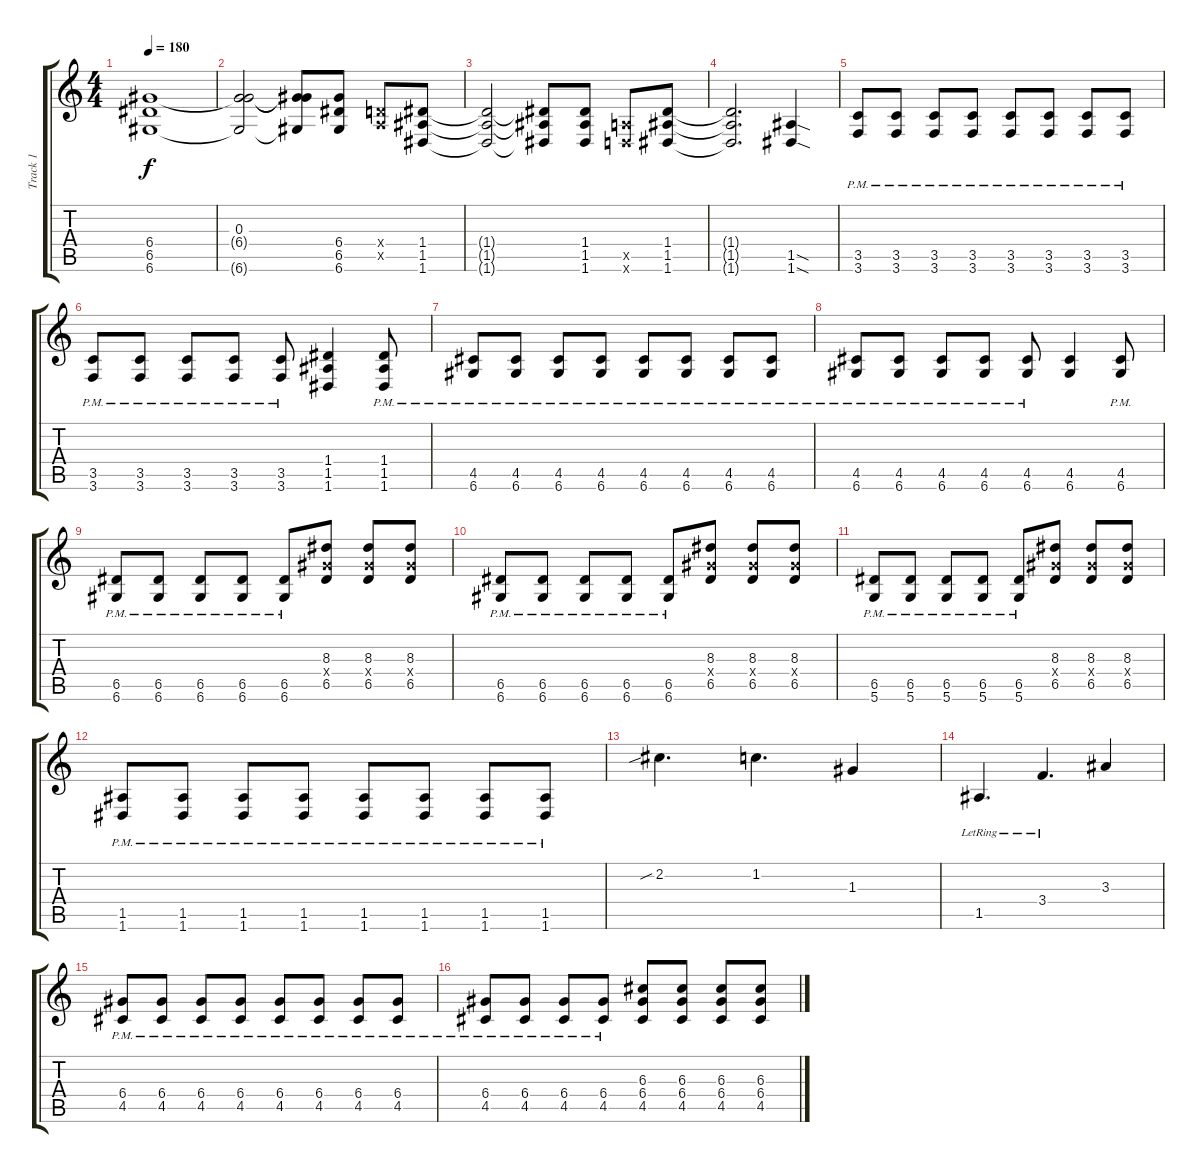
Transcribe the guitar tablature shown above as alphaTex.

\track ("Track 1" "Track 1") {instrument distortionguitar}
\staff {score tabs}
\tuning (E4 B3 G3 D3 A2 D2) {hide}
\ts (4 4)
\tempo 180
\clef g2
\ks c
(6.4{t} 6.5{t} 6.6{t}).1{dy f} |
(0.3 6.4{t} 6.6{t}).2 (0.3{t} 6.4{t} 6.6{t}).8 (6.4 6.5 6.6).8 (0.4{x} 0.5{x}).8 (1.4 1.5 1.6).8 |
(1.4{t} 1.5{t} 1.6{t}).2 (1.4{t} 1.5{t} 1.6{t}).8 (1.4 1.5 1.6).8 (0.5{x} 0.6{x}).8 (1.4 1.5 1.6).8 |
(1.4{t} 1.5{t} 1.6{t}).2{d} (1.5{sod} 1.6{sod}).4 |
(3.5{pm} 3.6{pm}).8 (3.5{pm} 3.6{pm}).8 (3.5{pm} 3.6{pm}).8 (3.5{pm} 3.6{pm}).8 (3.5{pm} 3.6{pm}).8 (3.5{pm} 3.6{pm}).8 (3.5{pm} 3.6{pm}).8 (3.5{pm} 3.6{pm}).8 |
(3.5{pm} 3.6{pm}).8 (3.5{pm} 3.6{pm}).8 (3.5{pm} 3.6{pm}).8 (3.5{pm} 3.6{pm}).8 (3.5{pm} 3.6{pm}).8 (1.4 1.5 1.6).4 (1.4 1.5{pm} 1.6{pm}).8 |
(4.5{pm} 6.6{pm}).8 (4.5{pm} 6.6{pm}).8 (4.5{pm} 6.6{pm}).8 (4.5{pm} 6.6{pm}).8 (4.5{pm} 6.6{pm}).8 (4.5{pm} 6.6{pm}).8 (4.5{pm} 6.6{pm}).8 (4.5{pm} 6.6{pm}).8 |
(4.5{pm} 6.6{pm}).8 (4.5{pm} 6.6{pm}).8 (4.5{pm} 6.6{pm}).8 (4.5{pm} 6.6{pm}).8 (4.5{pm} 6.6{pm}).8 (4.5 6.6).4 (4.5 6.6{pm}).8 |
(6.5{pm} 6.6{pm}).8 (6.5{pm} 6.6{pm}).8 (6.5{pm} 6.6{pm}).8 (6.5{pm} 6.6{pm}).8 (6.5{pm} 6.6{pm}).8 (8.3 6.4{x} 6.5).8 (8.3 6.4{x} 6.5).8 (8.3 6.4{x} 6.5).8 |
(6.5{pm} 6.6{pm}).8 (6.5{pm} 6.6{pm}).8 (6.5{pm} 6.6{pm}).8 (6.5{pm} 6.6{pm}).8 (6.5{pm} 6.6{pm}).8 (8.3 6.4{x} 6.5).8 (8.3 6.4{x} 6.5).8 (8.3 6.4{x} 6.5).8 |
(6.5{pm} 5.6{pm}).8 (6.5{pm} 5.6{pm}).8 (6.5{pm} 5.6{pm}).8 (6.5{pm} 5.6{pm}).8 (6.5{pm} 5.6{pm}).8 (8.3 6.4{x} 6.5).8 (8.3 6.4{x} 6.5).8 (8.3 6.4{x} 6.5).8 |
(1.5{pm} 1.6{pm}).8 (1.5{pm} 1.6{pm}).8 (1.5{pm} 1.6{pm}).8 (1.5{pm} 1.6{pm}).8 (1.5{pm} 1.6{pm}).8 (1.5{pm} 1.6{pm}).8 (1.5{pm} 1.6{pm}).8 (1.5{pm} 1.6{pm}).8 |
2.2{sib}.4{d} 1.2.4{d} 1.3.4 |
1.5{lr}.4{d} 3.4{lr}.4{d} 3.3.4 |
(6.4{pm} 4.5{pm}).8 (6.4{pm} 4.5{pm}).8 (6.4{pm} 4.5{pm}).8 (6.4{pm} 4.5{pm}).8 (6.4{pm} 4.5{pm}).8 (6.4{pm} 4.5{pm}).8 (6.4{pm} 4.5{pm}).8 (6.4{pm} 4.5{pm}).8 |
(6.4{pm} 4.5{pm}).8 (6.4{pm} 4.5{pm}).8 (6.4{pm} 4.5{pm}).8 (6.4{pm} 4.5{pm}).8 (6.3 6.4 4.5).8 (6.3 6.4 4.5).8 (6.3 6.4 4.5).8 (6.3 6.4 4.5).8
